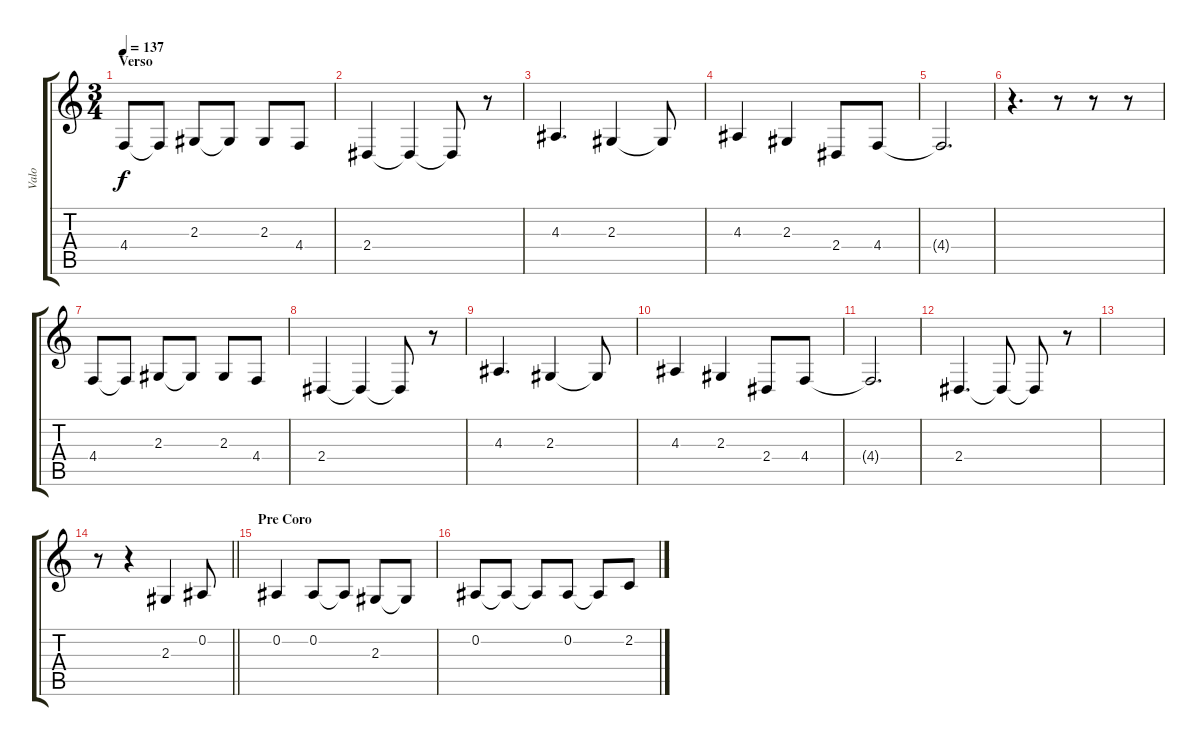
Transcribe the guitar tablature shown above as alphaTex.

\track ("Valo" "Valo") {instrument lead6voice}
\staff {score tabs}
\tuning (Eb4 Bb3 Gb3 Db3 Ab2 Eb2) {hide}
\ts (3 4)
\section ("" "Verso")
\tempo 137
\clef g2
\ks c
4.4{t}.8{dy f} 4.4{t}.8 2.3.8 2.3{t}.8 2.3.8 4.4.8 |
2.4.4 2.4{t}.4 2.4{t}.8 r.8 |
4.3.4{d} 2.3.4 2.3{t}.8 |
4.3.4 2.3.4 2.4.8 4.4.8 |
4.4{t}.2{d} |
r.4{d} r.8 r.8 r.8 |
4.4.8 4.4{t}.8 2.3.8 2.3{t}.8 2.3.8 4.4.8 |
2.4.4 2.4{t}.4 2.4{t}.8 r.8 |
4.3.4{d} 2.3.4 2.3{t}.8 |
4.3.4 2.3.4 2.4.8 4.4.8 |
4.4{t}.2{d} |
2.4.4{d} 2.4{t}.8 2.4{t}.8 r.8 |
|
\barLineRight lightlight
r.8 r.4 2.3.4 0.2.8 |
\section ("" "Pre Coro")
0.2.4 0.2.8 0.2{t}.8 2.3.8 2.3{t}.8 |
0.2.8 0.2{t}.8 0.2{t}.8 0.2.8 0.2{t}.8 2.2.8
